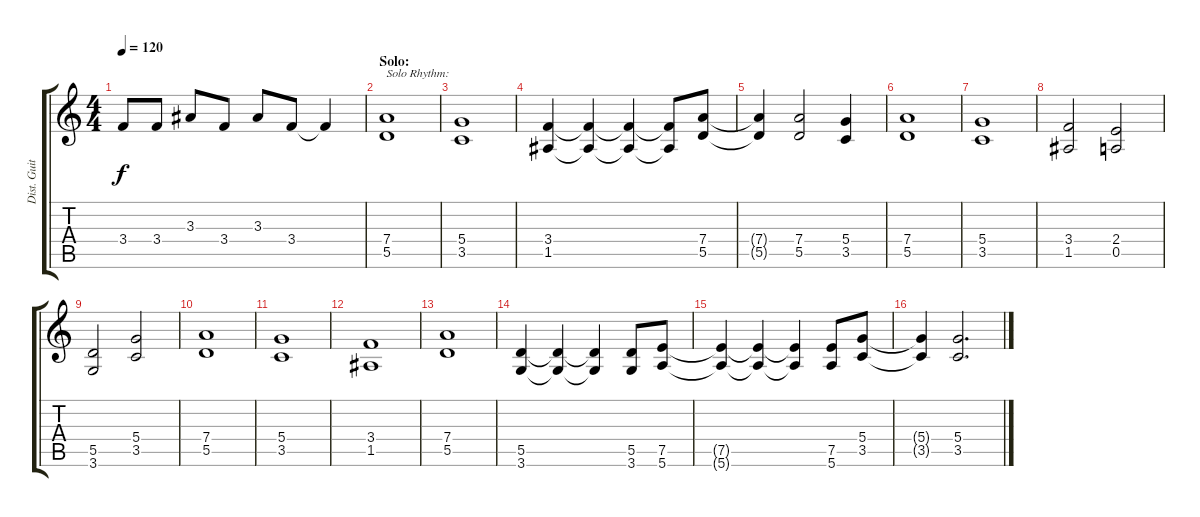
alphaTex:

\track ("Dist. Guitar 2" "Dist. Guit") {instrument overdrivenguitar}
\staff {score tabs}
\tuning (E4 B3 G3 D3 A2 E2) {hide}
\ts (4 4)
\tempo 120
\clef g2
\ks c
3.4{t}.8{dy f} 3.4.8 3.3.8 3.4.8 3.3.8 3.4.8 3.4{t}.4 |
\section ("" "Solo:")
(7.4 5.5).1{txt "Solo Rhythm:"} |
(5.4 3.5).1 |
(3.4 1.5).4 (3.4{t} 1.5{t}).4 (3.4{t} 1.5{t}).4 (3.4{t} 1.5{t}).8 (7.4 5.5).8 |
(7.4{t} 5.5{t}).4 (7.4 5.5).2 (5.4 3.5).4 |
(7.4 5.5).1 |
(5.4 3.5).1 |
(3.4 1.5).2 (2.4 0.5).2 |
(5.5 3.6).2 (5.4 3.5).2 |
(7.4 5.5).1 |
(5.4 3.5).1 |
(3.4 1.5).1 |
(7.4 5.5).1 |
(5.5 3.6).4 (5.5{t} 3.6{t}).4 (5.5{t} 3.6{t}).4 (5.5 3.6).8 (7.5 5.6).8 |
(7.5{t} 5.6{t}).4 (7.5{t} 5.6{t}).4 (7.5{t} 5.6{t}).4 (7.5 5.6).8 (5.4 3.5).8 |
(5.4{t} 3.5{t}).4 (5.4 3.5).2{d}
